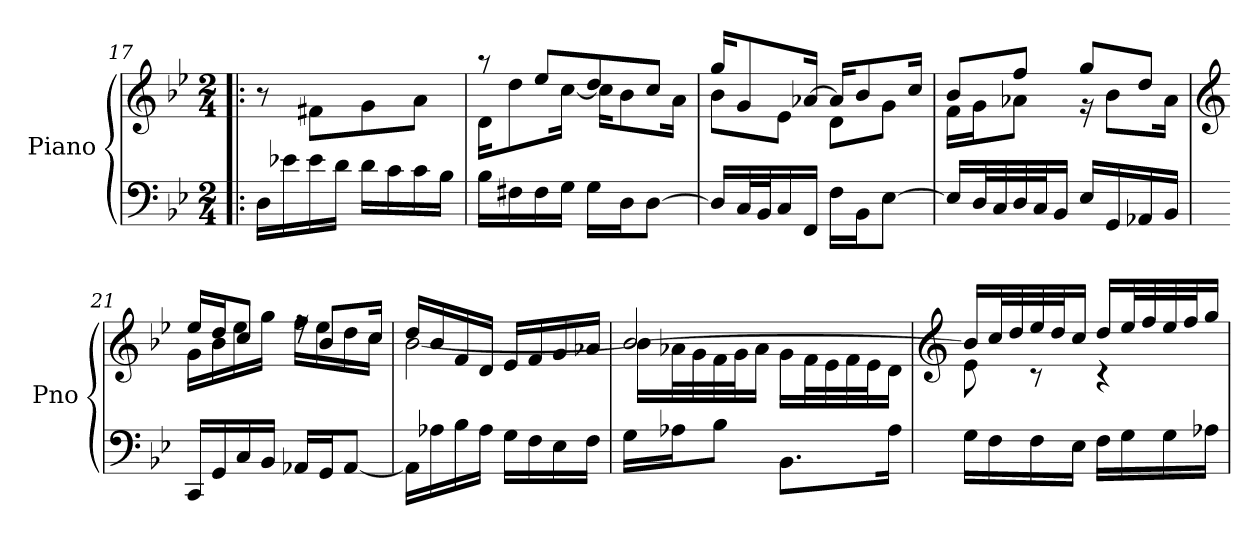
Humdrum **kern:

**kern	**kern
*part1	*part1
*staff2	*staff1
*I"Piano	*
*I'Pno	*
!!LO:PB:g=z
*clefF4	*clefG2
*k[b-e-]	*k[b-e-]
*M2/4	*M2/4
=17!|:	=17!|:
16D\LL	8r
16e-X\	.
16e-\	8f#X\L
16d\JJ	.
16d\LL	8g\
16c\	.
16c\	8a\J
16B-\JJ	.
=18	=18
*	*^
16B-\LL	8r	16d\KL
16F#X\	.	8dd\
16F#\	8ee-/L	.
16G\JJ	.	[16cc\Jk
16G\LL	8dd/	16cc\KL]
16D\J	.	8b-\
[8D\J	8cc/J	.
.	.	16a\Jk
=19	=19	=19
16D/LL]	16gg/KL	8b-\L
32C/L	8g/	.
32BB-/J	.	.
16C/	.	8e-\J
16FF/JJ	[16a-X/Jk	.
16F\LL	16a-/KL]	8d\L
16BB-\J	8b-/	.
[8E-\J	.	8g\J
.	16cc/Jk	.
=20	=20	=20
16E-/LL]	8b-/L	16f\LL
32D/L	.	16g\J
32C/	.	.
32D/	8ff/J	8a-X\J
32C/J	.	.
16BB-/JJ	.	.
16E-/LL	8gg/L	16r
16GG/	.	8b-\L
16AA-X/	8dd/J	.
16BB-/JJ	.	16a-\Jk
!!LO:LB:g=z	!!
=21	=21	=21
*	*clefG2	*
16CC/LL	16ee-/LL	16g\LL
16GG/	16dd/J	16b-\
16C/	8cc/J	16ee-\
16BB-/JJ	.	16gg\JJ
16AA-X/LL	16rff	16ff\LL
16GG/J	8b-/L	16ee-\
[8AA-/J	.	16dd\
.	16cc/Jk	16cc\JJ
=22	=22	=22
16AA-\LL]	16dd/LL	[2b-\
16A-X\	16b-/	.
16B-\	16f/	.
16A-\JJ	16d/JJ	.
16G\LL	16e-/LL	.
16F\	16f/	.
16E-\	16g/	.
16F\JJ	16a-X/JJ	.
=23	=23	=23
16G\LL	[2b-/	16b-\LL]
16A-X\J	.	32a-X\L
.	.	32g\
8B-\J	.	32f\
.	.	32g\J
.	.	16a-\JJ
8.BB-\L	.	16g\LL
.	.	32f\L
.	.	32e-\
.	.	32f\
.	.	32e-\J
16A-\Jk	.	16d\JJ
!!LO:LB:g=z	!!
=24	=24	=24
*	*clefG2	*
16G\LL	16b-/LL]	8e-\
16F\	32cc/L	.
.	32dd/	.
16F\	32ee-/	8r
.	32dd/J	.
16E-\JJ	16cc/JJ	.
16F\LL	16dd/LL	4r
16G\	32ee-/L	.
.	32ff/	.
16G\	32ee-/	.
.	32ff/J	.
16A-X\JJ	16gg/JJ	.
*	*v	*v
=	=
*-	*-
